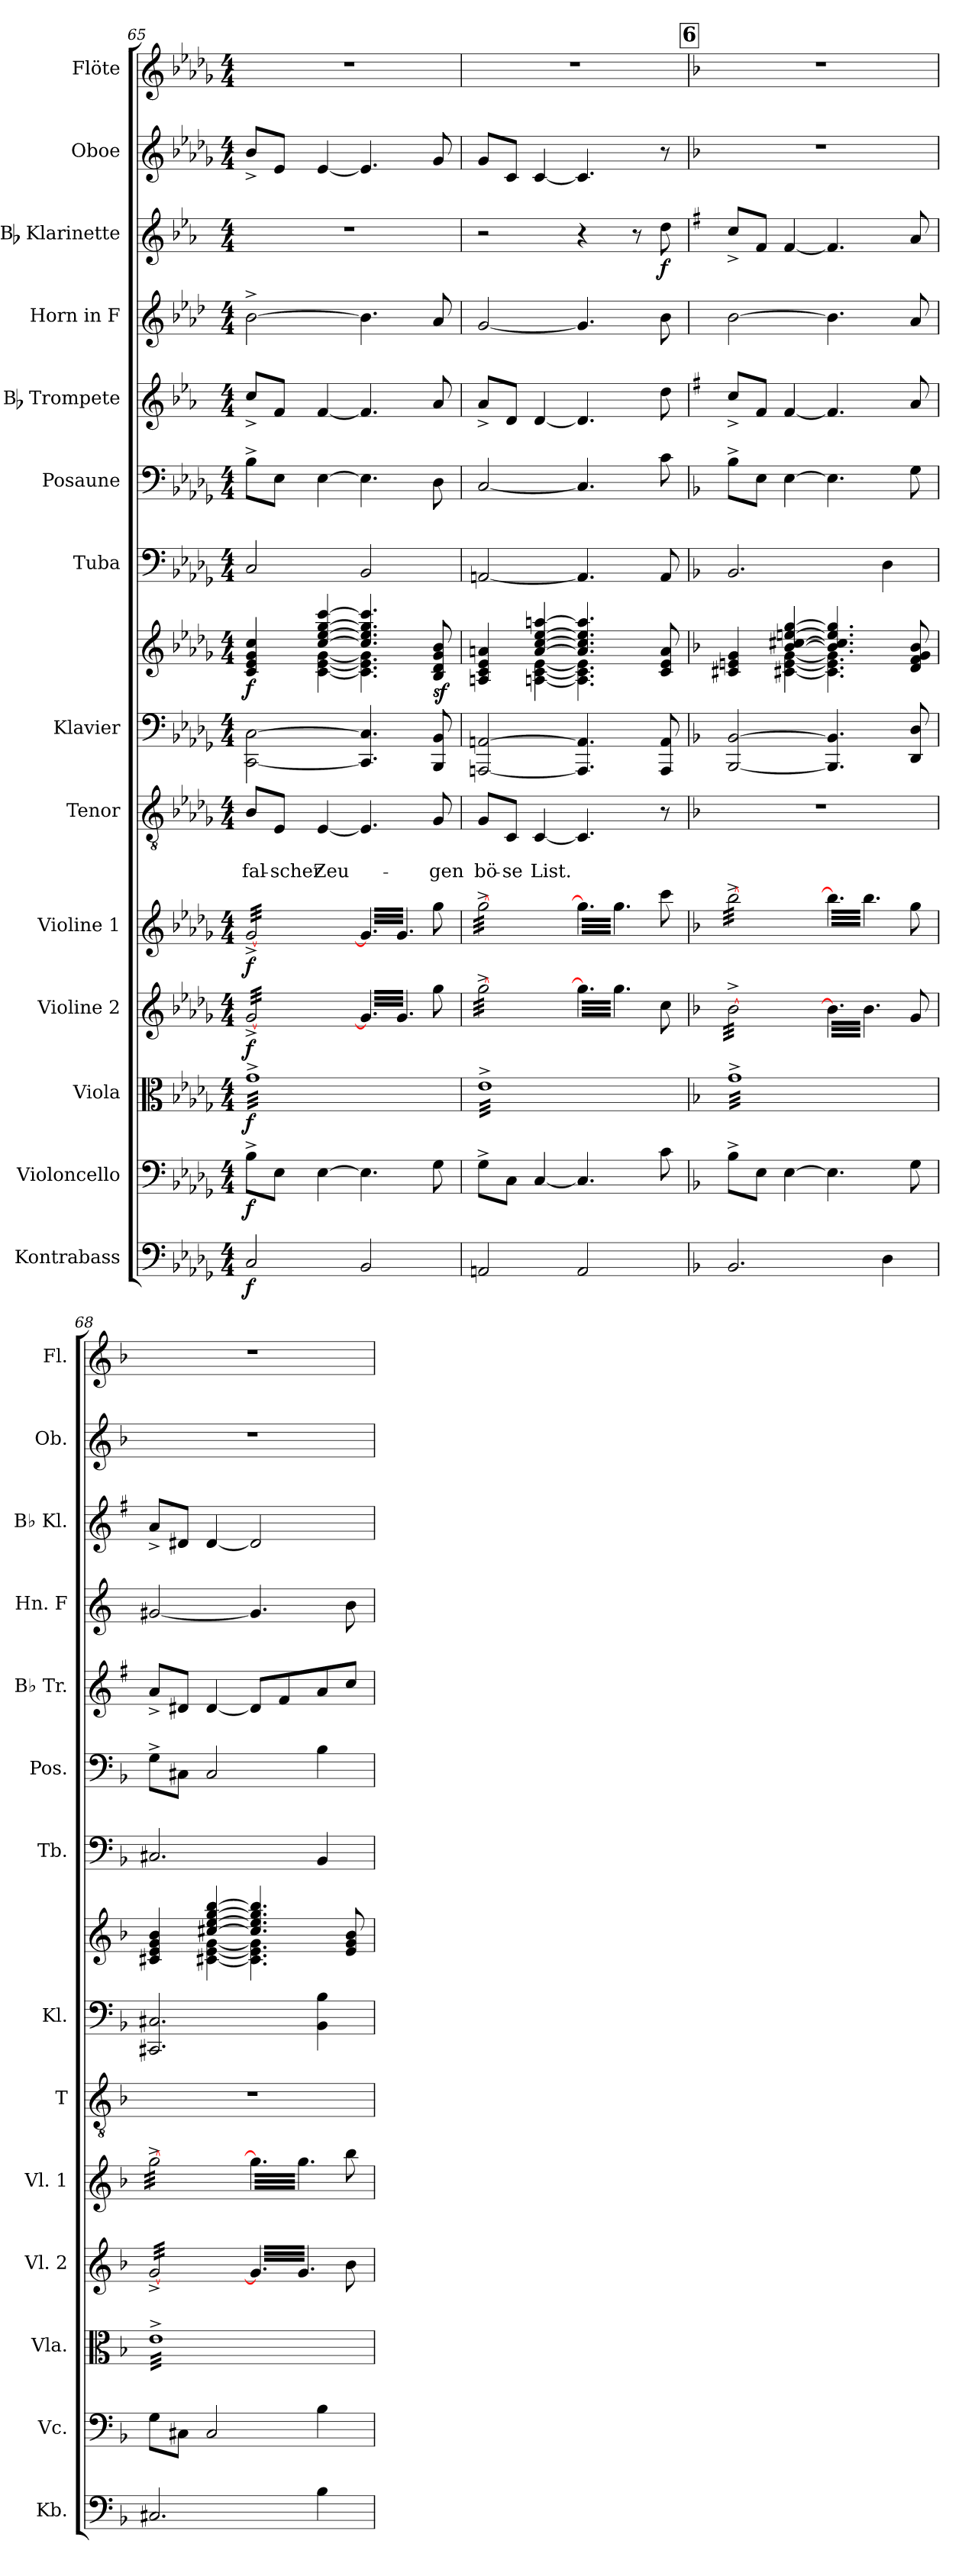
**kern	**dynam	**kern	**dynam	**kern	**dynam	**kern	**dynam	**kern	**dynam	**kern	**text	**text	**kern	**kern	**dynam	**kern	**kern	**kern	**kern	**kern	**dynam	**kern	**kern
*part14	*part14	*part13	*part13	*part12	*part12	*part11	*part11	*part10	*part10	*part9	*part9	*part9	*part8	*part8	*part8	*part7	*part6	*part5	*part4	*part3	*part3	*part2	*part1
*staff15	*staff15	*staff14	*staff14	*staff13	*staff13	*staff12	*staff12	*staff11	*staff11	*staff10	*staff10	*staff10	*staff9	*staff8	*staff8/9	*staff7	*staff6	*staff5	*staff4	*staff3	*staff3	*staff2	*staff1
*I"Kontrabass	*	*I"Violoncello	*	*I"Viola	*	*I"Violine 2	*	*I"Violine 1	*	*I"Tenor	*	*	*I"Klavier	*	*	*I"Tuba	*I"Posaune	*I"Bb Trompete	*I"Horn in F	*I"Bb Klarinette	*	*I"Oboe	*I"Flöte
*I'Kb.	*	*I'Vc.	*	*I'Vla.	*	*I'Vl. 2	*	*I'Vl. 1	*	*I'T	*	*	*I'Kl.	*	*	*I'Tb.	*I'Pos.	*I'Bb Tr.	*I'Hn. F	*I'Bb Kl.	*	*I'Ob.	*I'Fl.
!!LO:PB:g=z
*clefF4	*	*clefF4	*	*clefC3	*	*clefG2	*	*clefG2	*	*clefGv2	*	*	*clefF4	*clefG2	*	*clefF4	*clefF4	*clefG2	*clefG2	*clefG2	*	*clefG2	*clefG2
*ITrd7c12	*	*	*	*	*	*	*	*	*	*	*	*	*	*	*	*	*	*ITrd1c2	*ITrd4c7	*ITrd1c2	*	*	*
*k[b-e-a-d-g-]	*	*k[b-e-a-d-g-]	*	*k[b-e-a-d-g-]	*	*k[b-e-a-d-g-]	*	*k[b-e-a-d-g-]	*	*k[b-e-a-d-g-]	*	*	*k[b-e-a-d-g-]	*k[b-e-a-d-g-]	*	*k[b-e-a-d-g-]	*k[b-e-a-d-g-]	*k[b-e-a-d-g-]	*k[b-e-a-d-g-]	*k[b-e-a-d-g-]	*	*k[b-e-a-d-g-]	*k[b-e-a-d-g-]
*b-:	*	*b-:	*	*b-:	*	*b-:	*	*b-:	*	*b-:	*	*	*b-:	*b-:	*	*b-:	*b-:	*b-:	*b-:	*b-:	*	*b-:	*b-:
*M4/4	*	*M4/4	*	*M4/4	*	*M4/4	*	*M4/4	*	*M4/4	*	*	*M4/4	*M4/4	*	*M4/4	*M4/4	*M4/4	*M4/4	*M4/4	*	*M4/4	*M4/4
=65	=65	=65	=65	=65	=65	=65	=65	=65	=65	=65	=65	=65	=65	=65	=65	=65	=65	=65	=65	=65	=65	=65	=65
!	!LO:DY:b	!	!LO:DY:b	!	!LO:DY:b	!	!LO:DY:b	!	!LO:DY:b	!	!	!LO:LY:b	!	!	!LO:DY:b	!	!	!	!	!	!	!	!
*	*	*	*	*	*	*	*	*	*	*	*	*	*	*^	*	*	*	*	*	*	*	*	*
*	*	*	*	*tremolo	*	*	*	*	*	*	*	*	*	*	*	*	*	*	*	*	*	*	*	*
*	*	*	*	*	*	*tremolo	*	*	*	*	*	*	*	*	*	*	*	*	*	*	*	*	*	*
*	*	*	*	*	*	*	*	*tremolo	*	*	*	*	*	*	*	*	*	*	*	*	*	*	*	*
2CC/	f	8B-^>\L	f	32g-^>LLL	f	[32g-^</LLL	f	[32g-^</LLL	f	8B-/L	.	fal-	[<2CC\ [>2C\	4c/ 4e-/ 4g-/ 4cc/	4ryy	f	2C/	8B-^>\L	8b-^</L	[2e-^>\	1r	.	8b-^</L	1r
.	.	.	.	32g-^>	.	32g-^</	.	32g-^</	.	.	.	.	.	.	.	.	.	.	.	.	.	.	.	.
.	.	.	.	32g-^>	.	32g-^</	.	32g-^</	.	.	.	.	.	.	.	.	.	.	.	.	.	.	.	.
.	.	.	.	32g-^>	.	32g-^</	.	32g-^</	.	.	.	.	.	.	.	.	.	.	.	.	.	.	.	.
!	!	!	!	!	!	!	!	!	!	!	!	!LO:LY:b	!	!	!	!	!	!	!	!	!	!	!	!
.	.	8E-\J	.	32g-^>	.	32g-^</	.	32g-^</	.	8E-/J	.	-scher	.	.	.	.	.	8E-\J	8e-/J	.	.	.	8e-/J	.
.	.	.	.	32g-^>	.	32g-^</	.	32g-^</	.	.	.	.	.	.	.	.	.	.	.	.	.	.	.	.
.	.	.	.	32g-^>	.	32g-^</	.	32g-^</	.	.	.	.	.	.	.	.	.	.	.	.	.	.	.	.
.	.	.	.	32g-^>	.	32g-^</	.	32g-^</	.	.	.	.	.	.	.	.	.	.	.	.	.	.	.	.
!	!	!	!	!	!	!	!	!	!	!	!	!LO:LY:b	!	!	!	!	!	!	!	!	!	!	!	!
.	.	[4E-\	.	32g-^>	.	32g-^</	.	32g-^</	.	[4E-/	.	Zeu-	.	[>4cc/ [>4ee-/ [>4gg-/ [>4ccc/	[<4c\ [<4e-\ [<4g-\	.	.	[4E-\	[4e-/	.	.	.	[4e-/	.
.	.	.	.	32g-^>	.	32g-^</	.	32g-^</	.	.	.	.	.	.	.	.	.	.	.	.	.	.	.	.
.	.	.	.	32g-^>	.	32g-^</	.	32g-^</	.	.	.	.	.	.	.	.	.	.	.	.	.	.	.	.
.	.	.	.	32g-^>	.	32g-^</	.	32g-^</	.	.	.	.	.	.	.	.	.	.	.	.	.	.	.	.
.	.	.	.	32g-^>	.	32g-^</	.	32g-^</	.	.	.	.	.	.	.	.	.	.	.	.	.	.	.	.
.	.	.	.	32g-^>	.	32g-^</	.	32g-^</	.	.	.	.	.	.	.	.	.	.	.	.	.	.	.	.
.	.	.	.	32g-^>	.	32g-^</	.	32g-^</	.	.	.	.	.	.	.	.	.	.	.	.	.	.	.	.
.	.	.	.	32g-^>	.	32g-^</JJJ	.	32g-^</JJJ	.	.	.	.	.	.	.	.	.	.	.	.	.	.	.	.
2BBB-/	.	4.E-\]	.	32g-^>	.	32g-/]LLL	.	32g-/]LLL	.	4.E-/]	.	.	4.CC/] 4.C/]	4.cc/] 4.ee-/] 4.gg-/] 4.ccc/]	4.c\] 4.e-\] 4.g-\]	.	2BB-/	4.E-\]	4.e-/]	4.e-\]	.	.	4.e-/]	.
.	.	.	.	32g-^>	.	32g-/	.	32g-/	.	.	.	.	.	.	.	.	.	.	.	.	.	.	.	.
.	.	.	.	32g-^>	.	32g-/	.	32g-/	.	.	.	.	.	.	.	.	.	.	.	.	.	.	.	.
.	.	.	.	32g-^>	.	32g-/	.	32g-/	.	.	.	.	.	.	.	.	.	.	.	.	.	.	.	.
.	.	.	.	32g-^>	.	32g-/	.	32g-/	.	.	.	.	.	.	.	.	.	.	.	.	.	.	.	.
.	.	.	.	32g-^>	.	32g-/	.	32g-/	.	.	.	.	.	.	.	.	.	.	.	.	.	.	.	.
.	.	.	.	32g-^>	.	32g-/	.	32g-/	.	.	.	.	.	.	.	.	.	.	.	.	.	.	.	.
.	.	.	.	32g-^>	.	32g-/	.	32g-/	.	.	.	.	.	.	.	.	.	.	.	.	.	.	.	.
.	.	.	.	32g-^>	.	32g-/	.	32g-/	.	.	.	.	.	.	.	.	.	.	.	.	.	.	.	.
.	.	.	.	32g-^>	.	32g-/	.	32g-/	.	.	.	.	.	.	.	.	.	.	.	.	.	.	.	.
.	.	.	.	32g-^>	.	32g-/	.	32g-/	.	.	.	.	.	.	.	.	.	.	.	.	.	.	.	.
.	.	.	.	32g-^>	.	32g-/JJJ	.	32g-/JJJ	.	.	.	.	.	.	.	.	.	.	.	.	.	.	.	.
*	*	*	*	*	*	*	*	*Xtremolo	*	*	*	*	*	*	*	*	*	*	*	*	*	*	*	*
*	*	*	*	*	*	*Xtremolo	*	*	*	*	*	*	*	*	*	*	*	*	*	*	*	*	*	*
!	!	!	!	!	!	!	!	!	!	!	!	!LO:LY:b	!	!	!	!LO:DY:b	!	!	!	!	!	!	!	!
.	.	8G-\	.	32g-^>	.	8gg-\	.	8gg-\	.	8G-/	.	-gen	8BBB-/ 8BB-/	8B-/ 8d-/ 8g-/ 8b-/	8ryy	sf	.	8D-\	8g-/	8d-/	.	.	8g-/	.
.	.	.	.	32g-^>	.	.	.	.	.	.	.	.	.	.	.	.	.	.	.	.	.	.	.	.
.	.	.	.	32g-^>	.	.	.	.	.	.	.	.	.	.	.	.	.	.	.	.	.	.	.	.
.	.	.	.	32g-^>JJJ	.	.	.	.	.	.	.	.	.	.	.	.	.	.	.	.	.	.	.	.
=66	=66	=66	=66	=66	=66	=66	=66	=66	=66	=66	=66	=66	=66	=66	=66	=66	=66	=66	=66	=66	=66	=66	=66	=66
!	!	!	!	!	!	!	!	!	!	!	!	!LO:LY:b	!	!	!	!	!	!	!	!	!	!	!	!
*	*	*	*	*	*	*tremolo	*	*	*	*	*	*	*	*	*	*	*	*	*	*	*	*	*	*
*	*	*	*	*	*	*	*	*tremolo	*	*	*	*	*	*	*	*	*	*	*	*	*	*	*	*
2AAAn/	.	8G-^>\L	.	32e-^>LLL	.	[32gg-^>\LLL	.	[32gg-^>\LLL	.	8G-/L	.	bö-	[2AAAn/ [2AAn/	4An/ 4c/ 4e-/ 4an/	4ryy	.	[2AAn/	[2C/	8g-^</L	[2c/	2r	.	8g-/L	1r
.	.	.	.	32e-^>	.	32gg-^>\	.	32gg-^>\	.	.	.	.	.	.	.	.	.	.	.	.	.	.	.	.
.	.	.	.	32e-^>	.	32gg-^>\	.	32gg-^>\	.	.	.	.	.	.	.	.	.	.	.	.	.	.	.	.
.	.	.	.	32e-^>	.	32gg-^>\	.	32gg-^>\	.	.	.	.	.	.	.	.	.	.	.	.	.	.	.	.
!	!	!	!	!	!	!	!	!	!	!	!	!LO:LY:b	!	!	!	!	!	!	!	!	!	!	!	!
.	.	8C\J	.	32e-^>	.	32gg-^>\	.	32gg-^>\	.	8C/J	.	-se	.	.	.	.	.	.	8c/J	.	.	.	8c/J	.
.	.	.	.	32e-^>	.	32gg-^>\	.	32gg-^>\	.	.	.	.	.	.	.	.	.	.	.	.	.	.	.	.
.	.	.	.	32e-^>	.	32gg-^>\	.	32gg-^>\	.	.	.	.	.	.	.	.	.	.	.	.	.	.	.	.
.	.	.	.	32e-^>	.	32gg-^>\	.	32gg-^>\	.	.	.	.	.	.	.	.	.	.	.	.	.	.	.	.
!	!	!	!	!	!	!	!	!	!	!	!	!LO:LY:b	!	!	!	!	!	!	!	!	!	!	!	!
.	.	[4C/	.	32e-^>	.	32gg-^>\	.	32gg-^>\	.	[4C/	.	List.	.	[>4a/ [>4cc/ [>4ee-/ [>4aan/	[<4An\ [<4c\ [<4e-\	.	.	.	[4c/	.	.	.	[4c/	.
.	.	.	.	32e-^>	.	32gg-^>\	.	32gg-^>\	.	.	.	.	.	.	.	.	.	.	.	.	.	.	.	.
.	.	.	.	32e-^>	.	32gg-^>\	.	32gg-^>\	.	.	.	.	.	.	.	.	.	.	.	.	.	.	.	.
.	.	.	.	32e-^>	.	32gg-^>\	.	32gg-^>\	.	.	.	.	.	.	.	.	.	.	.	.	.	.	.	.
.	.	.	.	32e-^>	.	32gg-^>\	.	32gg-^>\	.	.	.	.	.	.	.	.	.	.	.	.	.	.	.	.
.	.	.	.	32e-^>	.	32gg-^>\	.	32gg-^>\	.	.	.	.	.	.	.	.	.	.	.	.	.	.	.	.
.	.	.	.	32e-^>	.	32gg-^>\	.	32gg-^>\	.	.	.	.	.	.	.	.	.	.	.	.	.	.	.	.
.	.	.	.	32e-^>	.	32gg-^>\JJJ	.	32gg-^>\JJJ	.	.	.	.	.	.	.	.	.	.	.	.	.	.	.	.
2AAA/	.	4.C/]	.	32e-^>	.	32gg-\]LLL	.	32gg-\]LLL	.	4.C/]	.	.	4.AAA/] 4.AA/]	4.a/] 4.cc/] 4.ee-/] 4.aa/]	4.A\] 4.c\] 4.e-\]	.	4.AA/]	4.C/]	4.c/]	4.c/]	4r	.	4.c/]	.
.	.	.	.	32e-^>	.	32gg-\	.	32gg-\	.	.	.	.	.	.	.	.	.	.	.	.	.	.	.	.
.	.	.	.	32e-^>	.	32gg-\	.	32gg-\	.	.	.	.	.	.	.	.	.	.	.	.	.	.	.	.
.	.	.	.	32e-^>	.	32gg-\	.	32gg-\	.	.	.	.	.	.	.	.	.	.	.	.	.	.	.	.
.	.	.	.	32e-^>	.	32gg-\	.	32gg-\	.	.	.	.	.	.	.	.	.	.	.	.	.	.	.	.
.	.	.	.	32e-^>	.	32gg-\	.	32gg-\	.	.	.	.	.	.	.	.	.	.	.	.	.	.	.	.
.	.	.	.	32e-^>	.	32gg-\	.	32gg-\	.	.	.	.	.	.	.	.	.	.	.	.	.	.	.	.
.	.	.	.	32e-^>	.	32gg-\	.	32gg-\	.	.	.	.	.	.	.	.	.	.	.	.	.	.	.	.
.	.	.	.	32e-^>	.	32gg-\	.	32gg-\	.	.	.	.	.	.	.	.	.	.	.	.	8r	.	.	.
.	.	.	.	32e-^>	.	32gg-\	.	32gg-\	.	.	.	.	.	.	.	.	.	.	.	.	.	.	.	.
.	.	.	.	32e-^>	.	32gg-\	.	32gg-\	.	.	.	.	.	.	.	.	.	.	.	.	.	.	.	.
.	.	.	.	32e-^>	.	32gg-\JJJ	.	32gg-\JJJ	.	.	.	.	.	.	.	.	.	.	.	.	.	.	.	.
*	*	*	*	*	*	*	*	*Xtremolo	*	*	*	*	*	*	*	*	*	*	*	*	*	*	*	*
*	*	*	*	*	*	*Xtremolo	*	*	*	*	*	*	*	*	*	*	*	*	*	*	*	*	*	*
!	!	!	!	!	!	!	!	!	!	!	!	!	!	!	!	!	!	!	!	!	!	!LO:DY:b	!	!
.	.	8c\	.	32e-^>	.	8cc\	.	8ccc\	.	8r	.	.	8AAA/ 8AA/	8c/ 8e-/ 8a/	8ryy	.	8AA/	8c\	8cc\	8e-\	8cc\	f	8r	.
.	.	.	.	32e-^>	.	.	.	.	.	.	.	.	.	.	.	.	.	.	.	.	.	.	.	.
.	.	.	.	32e-^>	.	.	.	.	.	.	.	.	.	.	.	.	.	.	.	.	.	.	.	.
.	.	.	.	32e-^>JJJ	.	.	.	.	.	.	.	.	.	.	.	.	.	.	.	.	.	.	.	.
!!LO:REH:place=s1:a:t=6
=67	=67	=67	=67	=67	=67	=67	=67	=67	=67	=67	=67	=67	=67	=67	=67	=67	=67	=67	=67	=67	=67	=67	=67	=67
*k[b-]	*	*k[b-]	*	*k[b-]	*	*k[b-]	*	*k[b-]	*	*k[b-]	*	*	*k[b-]	*k[b-]	*	*	*k[b-]	*k[b-]	*k[b-]	*k[b-]	*k[b-]	*	*k[b-]	*k[b-]
*d:	*	*d:	*	*d:	*	*d:	*	*d:	*	*d:	*	*	*d:	*d:	*	*	*d:	*d:	*d:	*d:	*d:	*	*d:	*d:
*	*	*	*	*	*	*tremolo	*	*	*	*	*	*	*	*	*	*	*	*	*	*	*	*	*	*
*	*	*	*	*	*	*	*	*tremolo	*	*	*	*	*	*	*	*	*	*	*	*	*	*	*	*
2.BBB-/	.	8B-^>\L	.	32g^>LLL	.	[32b-^>\LLL	.	[32bb-^>\LLL	.	1r	.	.	[2BBB-/ [2BB-/	4c#X/ 4eni/ 4g/	4ryy	.	2.BB-/	8B-^>\L	8b-^</L	[2e\	8b-^</L	.	1r	1r
.	.	.	.	32g^>	.	32b-^>\	.	32bb-^>\	.	.	.	.	.	.	.	.	.	.	.	.	.	.	.	.
.	.	.	.	32g^>	.	32b-^>\	.	32bb-^>\	.	.	.	.	.	.	.	.	.	.	.	.	.	.	.	.
.	.	.	.	32g^>	.	32b-^>\	.	32bb-^>\	.	.	.	.	.	.	.	.	.	.	.	.	.	.	.	.
.	.	8E\J	.	32g^>	.	32b-^>\	.	32bb-^>\	.	.	.	.	.	.	.	.	.	8E\J	8e/J	.	8e/J	.	.	.
.	.	.	.	32g^>	.	32b-^>\	.	32bb-^>\	.	.	.	.	.	.	.	.	.	.	.	.	.	.	.	.
.	.	.	.	32g^>	.	32b-^>\	.	32bb-^>\	.	.	.	.	.	.	.	.	.	.	.	.	.	.	.	.
.	.	.	.	32g^>	.	32b-^>\	.	32bb-^>\	.	.	.	.	.	.	.	.	.	.	.	.	.	.	.	.
.	.	[4E\	.	32g^>	.	32b-^>\	.	32bb-^>\	.	.	.	.	.	[>4b-/ [>4cc#X/ [>4eeni/ [>4gg/	[<4c#X\ [<4e\ [<4g\	.	.	[4E\	[4e/	.	[4e/	.	.	.
.	.	.	.	32g^>	.	32b-^>\	.	32bb-^>\	.	.	.	.	.	.	.	.	.	.	.	.	.	.	.	.
.	.	.	.	32g^>	.	32b-^>\	.	32bb-^>\	.	.	.	.	.	.	.	.	.	.	.	.	.	.	.	.
.	.	.	.	32g^>	.	32b-^>\	.	32bb-^>\	.	.	.	.	.	.	.	.	.	.	.	.	.	.	.	.
.	.	.	.	32g^>	.	32b-^>\	.	32bb-^>\	.	.	.	.	.	.	.	.	.	.	.	.	.	.	.	.
.	.	.	.	32g^>	.	32b-^>\	.	32bb-^>\	.	.	.	.	.	.	.	.	.	.	.	.	.	.	.	.
.	.	.	.	32g^>	.	32b-^>\	.	32bb-^>\	.	.	.	.	.	.	.	.	.	.	.	.	.	.	.	.
.	.	.	.	32g^>	.	32b-^>\JJJ	.	32bb-^>\JJJ	.	.	.	.	.	.	.	.	.	.	.	.	.	.	.	.
.	.	4.E\]	.	32g^>	.	32b-\]LLL	.	32bb-\]LLL	.	.	.	.	4.BBB-/] 4.BB-/]	4.b-/] 4.cc#/] 4.ee/] 4.gg/]	4.c#\] 4.e\] 4.g\]	.	.	4.E\]	4.e/]	4.e\]	4.e/]	.	.	.
.	.	.	.	32g^>	.	32b-\	.	32bb-\	.	.	.	.	.	.	.	.	.	.	.	.	.	.	.	.
.	.	.	.	32g^>	.	32b-\	.	32bb-\	.	.	.	.	.	.	.	.	.	.	.	.	.	.	.	.
.	.	.	.	32g^>	.	32b-\	.	32bb-\	.	.	.	.	.	.	.	.	.	.	.	.	.	.	.	.
.	.	.	.	32g^>	.	32b-\	.	32bb-\	.	.	.	.	.	.	.	.	.	.	.	.	.	.	.	.
.	.	.	.	32g^>	.	32b-\	.	32bb-\	.	.	.	.	.	.	.	.	.	.	.	.	.	.	.	.
.	.	.	.	32g^>	.	32b-\	.	32bb-\	.	.	.	.	.	.	.	.	.	.	.	.	.	.	.	.
.	.	.	.	32g^>	.	32b-\	.	32bb-\	.	.	.	.	.	.	.	.	.	.	.	.	.	.	.	.
4DD\	.	.	.	32g^>	.	32b-\	.	32bb-\	.	.	.	.	.	.	.	.	4D\	.	.	.	.	.	.	.
.	.	.	.	32g^>	.	32b-\	.	32bb-\	.	.	.	.	.	.	.	.	.	.	.	.	.	.	.	.
.	.	.	.	32g^>	.	32b-\	.	32bb-\	.	.	.	.	.	.	.	.	.	.	.	.	.	.	.	.
.	.	.	.	32g^>	.	32b-\JJJ	.	32bb-\JJJ	.	.	.	.	.	.	.	.	.	.	.	.	.	.	.	.
*	*	*	*	*	*	*	*	*Xtremolo	*	*	*	*	*	*	*	*	*	*	*	*	*	*	*	*
*	*	*	*	*	*	*Xtremolo	*	*	*	*	*	*	*	*	*	*	*	*	*	*	*	*	*	*
.	.	8G\	.	32g^>	.	8g/	.	8gg\	.	.	.	.	8DD/ 8D/	8d/ 8f/ 8g/ 8b-/	8ryy	.	.	8G\	8g/	8d/	8g/	.	.	.
.	.	.	.	32g^>	.	.	.	.	.	.	.	.	.	.	.	.	.	.	.	.	.	.	.	.
.	.	.	.	32g^>	.	.	.	.	.	.	.	.	.	.	.	.	.	.	.	.	.	.	.	.
.	.	.	.	32g^>JJJ	.	.	.	.	.	.	.	.	.	.	.	.	.	.	.	.	.	.	.	.
=68	=68	=68	=68	=68	=68	=68	=68	=68	=68	=68	=68	=68	=68	=68	=68	=68	=68	=68	=68	=68	=68	=68	=68	=68
*	*	*	*	*	*	*tremolo	*	*	*	*	*	*	*	*	*	*	*	*	*	*	*	*	*	*
*	*	*	*	*	*	*	*	*tremolo	*	*	*	*	*	*	*	*	*	*	*	*	*	*	*	*
2.CC#X/	.	8G\L	.	32e^>LLL	.	[32g^</LLL	.	[32gg^>\LLL	.	1r	.	.	2.CC#X/ 2.C#X/	4c#X/ 4e/ 4g/ 4b-/	4ryy	.	2.C#X/	8G^>\L	8g^</L	[2c#X/	8g^</L	.	1r	1r
.	.	.	.	32e^>	.	32g^</	.	32gg^>\	.	.	.	.	.	.	.	.	.	.	.	.	.	.	.	.
.	.	.	.	32e^>	.	32g^</	.	32gg^>\	.	.	.	.	.	.	.	.	.	.	.	.	.	.	.	.
.	.	.	.	32e^>	.	32g^</	.	32gg^>\	.	.	.	.	.	.	.	.	.	.	.	.	.	.	.	.
.	.	8C#X\J	.	32e^>	.	32g^</	.	32gg^>\	.	.	.	.	.	.	.	.	.	8C#X\J	8c#X/J	.	8c#X/J	.	.	.
.	.	.	.	32e^>	.	32g^</	.	32gg^>\	.	.	.	.	.	.	.	.	.	.	.	.	.	.	.	.
.	.	.	.	32e^>	.	32g^</	.	32gg^>\	.	.	.	.	.	.	.	.	.	.	.	.	.	.	.	.
.	.	.	.	32e^>	.	32g^</	.	32gg^>\	.	.	.	.	.	.	.	.	.	.	.	.	.	.	.	.
.	.	2C#/	.	32e^>	.	32g^</	.	32gg^>\	.	.	.	.	.	[>4cc#X/ [>4ee/ [>4gg/ [>4bb-/	[<4c#X\ [<4e\ [<4g\	.	.	2C#/	[4c#/	.	[4c#/	.	.	.
.	.	.	.	32e^>	.	32g^</	.	32gg^>\	.	.	.	.	.	.	.	.	.	.	.	.	.	.	.	.
.	.	.	.	32e^>	.	32g^</	.	32gg^>\	.	.	.	.	.	.	.	.	.	.	.	.	.	.	.	.
.	.	.	.	32e^>	.	32g^</	.	32gg^>\	.	.	.	.	.	.	.	.	.	.	.	.	.	.	.	.
.	.	.	.	32e^>	.	32g^</	.	32gg^>\	.	.	.	.	.	.	.	.	.	.	.	.	.	.	.	.
.	.	.	.	32e^>	.	32g^</	.	32gg^>\	.	.	.	.	.	.	.	.	.	.	.	.	.	.	.	.
.	.	.	.	32e^>	.	32g^</	.	32gg^>\	.	.	.	.	.	.	.	.	.	.	.	.	.	.	.	.
.	.	.	.	32e^>	.	32g^</JJJ	.	32gg^>\JJJ	.	.	.	.	.	.	.	.	.	.	.	.	.	.	.	.
.	.	.	.	32e^>	.	32g/]LLL	.	32gg\]LLL	.	.	.	.	.	4.cc#/] 4.ee/] 4.gg/] 4.bb-/]	4.c#\] 4.e\] 4.g\]	.	.	.	8c#/L]	4.c#/]	2c#/]	.	.	.
.	.	.	.	32e^>	.	32g/	.	32gg\	.	.	.	.	.	.	.	.	.	.	.	.	.	.	.	.
.	.	.	.	32e^>	.	32g/	.	32gg\	.	.	.	.	.	.	.	.	.	.	.	.	.	.	.	.
.	.	.	.	32e^>	.	32g/	.	32gg\	.	.	.	.	.	.	.	.	.	.	.	.	.	.	.	.
.	.	.	.	32e^>	.	32g/	.	32gg\	.	.	.	.	.	.	.	.	.	.	8e/	.	.	.	.	.
.	.	.	.	32e^>	.	32g/	.	32gg\	.	.	.	.	.	.	.	.	.	.	.	.	.	.	.	.
.	.	.	.	32e^>	.	32g/	.	32gg\	.	.	.	.	.	.	.	.	.	.	.	.	.	.	.	.
.	.	.	.	32e^>	.	32g/	.	32gg\	.	.	.	.	.	.	.	.	.	.	.	.	.	.	.	.
4BB-\	.	4B-\	.	32e^>	.	32g/	.	32gg\	.	.	.	.	4BB-\ 4B-\	.	.	.	4BB-/	4B-\	8g/	.	.	.	.	.
.	.	.	.	32e^>	.	32g/	.	32gg\	.	.	.	.	.	.	.	.	.	.	.	.	.	.	.	.
.	.	.	.	32e^>	.	32g/	.	32gg\	.	.	.	.	.	.	.	.	.	.	.	.	.	.	.	.
.	.	.	.	32e^>	.	32g/JJJ	.	32gg\JJJ	.	.	.	.	.	.	.	.	.	.	.	.	.	.	.	.
*	*	*	*	*	*	*	*	*Xtremolo	*	*	*	*	*	*	*	*	*	*	*	*	*	*	*	*
*	*	*	*	*	*	*Xtremolo	*	*	*	*	*	*	*	*	*	*	*	*	*	*	*	*	*	*
.	.	.	.	32e^>	.	8b-\	.	8bb-\	.	.	.	.	.	8e/ 8g/ 8b-/	8ryy	.	.	.	8b-/J	8e\	.	.	.	.
.	.	.	.	32e^>	.	.	.	.	.	.	.	.	.	.	.	.	.	.	.	.	.	.	.	.
.	.	.	.	32e^>	.	.	.	.	.	.	.	.	.	.	.	.	.	.	.	.	.	.	.	.
.	.	.	.	32e^>JJJ	.	.	.	.	.	.	.	.	.	.	.	.	.	.	.	.	.	.	.	.
*	*	*	*	*Xtremolo	*	*	*	*	*	*	*	*	*	*	*	*	*	*	*	*	*	*	*	*
*	*	*	*	*	*	*	*	*	*	*	*	*	*	*v	*v	*	*	*	*	*	*	*	*	*
=	=	=	=	=	=	=	=	=	=	=	=	=	=	=	=	=	=	=	=	=	=	=	=
*-	*-	*-	*-	*-	*-	*-	*-	*-	*-	*-	*-	*-	*-	*-	*-	*-	*-	*-	*-	*-	*-	*-	*-
